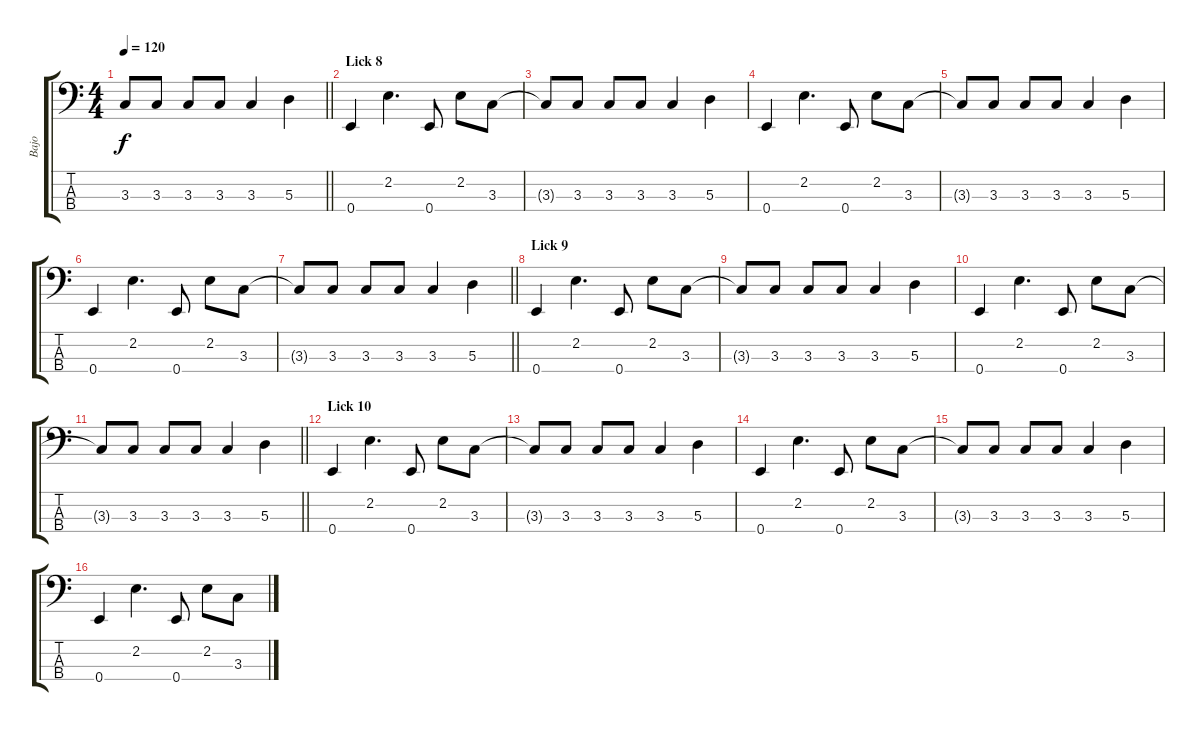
\track ("Bajo" "Bajo") {instrument electricbassfinger}
\staff {score tabs}
\tuning (G2 D2 A1 E1) {hide}
\ts (4 4)
\tempo 120
\clef f4
\barLineRight lightlight
\ks c
3.3{t}.8{dy f} 3.3.8 3.3.8 3.3.8 3.3.4 5.3.4 |
\section ("" "Lick 8")
0.4.4 2.2.4{d} 0.4.8 2.2.8 3.3.8 |
3.3{t}.8 3.3.8 3.3.8 3.3.8 3.3.4 5.3.4 |
0.4.4 2.2.4{d} 0.4.8 2.2.8 3.3.8 |
3.3{t}.8 3.3.8 3.3.8 3.3.8 3.3.4 5.3.4 |
0.4.4 2.2.4{d} 0.4.8 2.2.8 3.3.8 |
\barLineRight lightlight
3.3{t}.8 3.3.8 3.3.8 3.3.8 3.3.4 5.3.4 |
\section ("" "Lick 9")
0.4.4 2.2.4{d} 0.4.8 2.2.8 3.3.8 |
3.3{t}.8 3.3.8 3.3.8 3.3.8 3.3.4 5.3.4 |
0.4.4 2.2.4{d} 0.4.8 2.2.8 3.3.8 |
\barLineRight lightlight
3.3{t}.8 3.3.8 3.3.8 3.3.8 3.3.4 5.3.4 |
\section ("" "Lick 10")
0.4.4 2.2.4{d} 0.4.8 2.2.8 3.3.8 |
3.3{t}.8 3.3.8 3.3.8 3.3.8 3.3.4 5.3.4 |
0.4.4 2.2.4{d} 0.4.8 2.2.8 3.3.8 |
3.3{t}.8 3.3.8 3.3.8 3.3.8 3.3.4 5.3.4 |
0.4.4 2.2.4{d} 0.4.8 2.2.8 3.3.8
